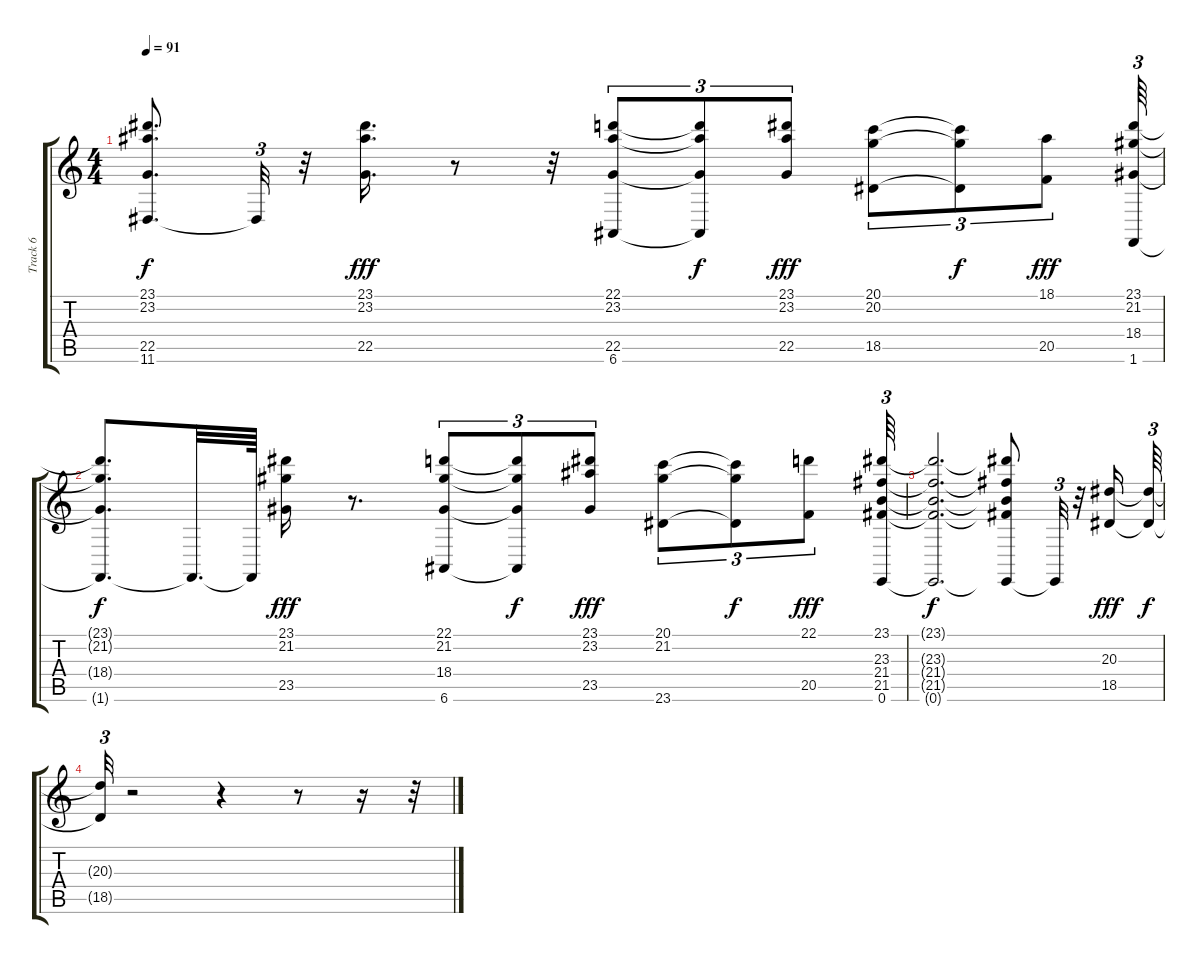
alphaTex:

\track ("Track 6" "Track 6") {instrument brasssection}
\staff {score tabs}
\tuning (E4 B3 G3 D3 A2 E2) {hide}
\ts (4 4)
\tempo 91
\clef g2
\ks c
(23.1{t} 23.2{t} 22.5{t} 11.6{t}).8{d dy f} 11.6{t}.32{tu (3 2)} r.32 (23.1 23.2 22.5).16{d dy fff} r.8 r.32 (22.1 23.2 22.5 6.6).8{tu (3 2)} (22.1{t} 23.2{t} 22.5{t} 6.6{t}).8{tu (3 2) dy f} (23.1 23.2 22.5).8{tu (3 2) dy fff} (20.1 20.2 18.5).8{tu (3 2)} (20.1{t} 20.2{t} 18.5{t}).8{tu (3 2) dy f} (18.1 20.5).8{tu (3 2) dy fff} (23.1 21.2 18.4 1.6).64{tu (3 2)} |
(23.1{t} 21.2{t} 18.4{t} 1.6{t}).8{d dy f} 1.6{t}.32{d} 1.6{t}.64 (23.1 21.2 23.5).16{dy fff} r.8{d} (22.1 21.2 18.4 6.6).8{tu (3 2)} (22.1{t} 21.2{t} 18.4{t} 6.6{t}).8{tu (3 2) dy f} (23.1 23.2 23.5).8{tu (3 2) dy fff} (20.1 21.2 23.6).8{tu (3 2)} (20.1{t} 21.2{t} 23.6{t}).8{tu (3 2) dy f} (22.1 20.5).8{tu (3 2) dy fff} (23.1 23.3 21.4 21.5 0.6).64{tu (3 2)} |
(23.1{t} 23.3{t} 21.4{t} 21.5{t} 0.6{t}).2{d dy f} (23.1{t} 23.3{t} 21.4{t} 21.5{t} 0.6{t}).8 0.6{t}.32{tu (3 2)} r.32 (20.3 18.5).16{dy fff} (20.3{t} 18.5{t}).64{tu (3 2) dy f} |
(20.3{t} 18.5{t}).32{tu (3 2)} r.2 r.4 r.8 r.16 r.32
